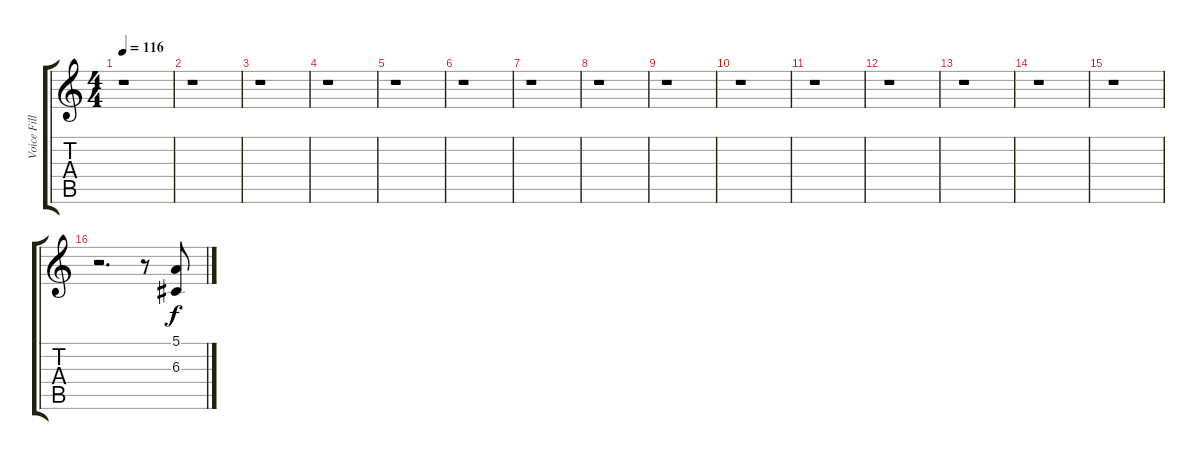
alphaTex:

\track ("Voice Fill" "Voice Fill") {instrument pad7halo}
\staff {score tabs}
\tuning (E4 B3 G3 D3 A2 E2) {hide}
\ts (4 4)
\tempo 116
\clef g2
\ks c
r.1{dy f instrument pad7halo} |
r.1 |
r.1 |
r.1 |
r.1 |
r.1 |
r.1 |
r.1 |
r.1 |
r.1 |
r.1 |
r.1 |
r.1 |
r.1 |
r.1 |
r.2{d} r.8 (5.1 6.3).8
